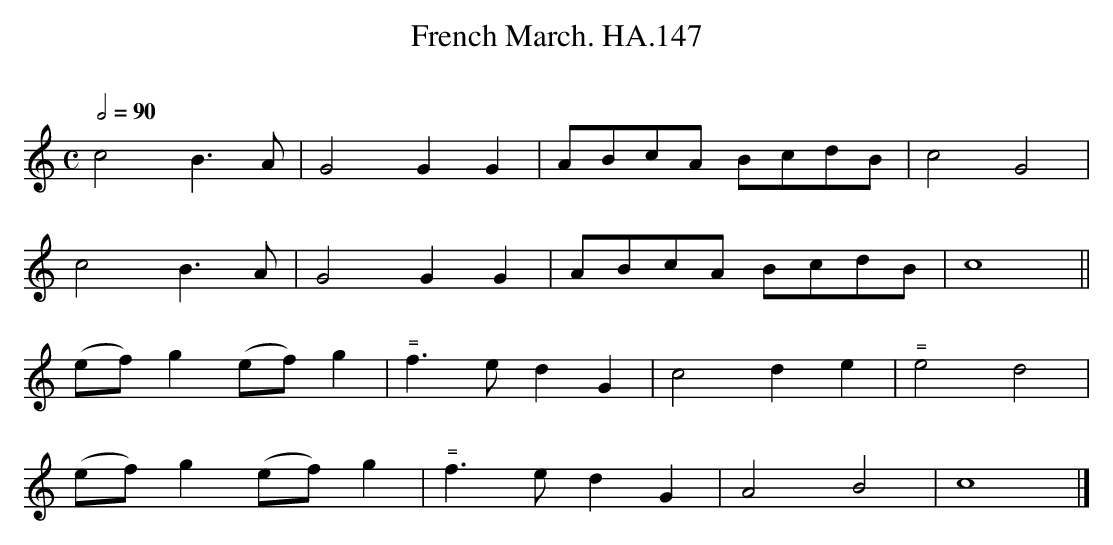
X:1
T:French March. HA.147
M:C
L:1/8
Q:1/2=90
O:
K:C
c4B3A|G4G2G2|ABcA BcdB|c4G4|
c4B3A|G4G2G2|ABcA BcdB|c8||
(ef)g2(ef)g2|"^="f3ed2G2|c4d2e2|"^="e4d4|
(ef)g2(ef)g2|"^="f3ed2G2|A4B4|c8|]
